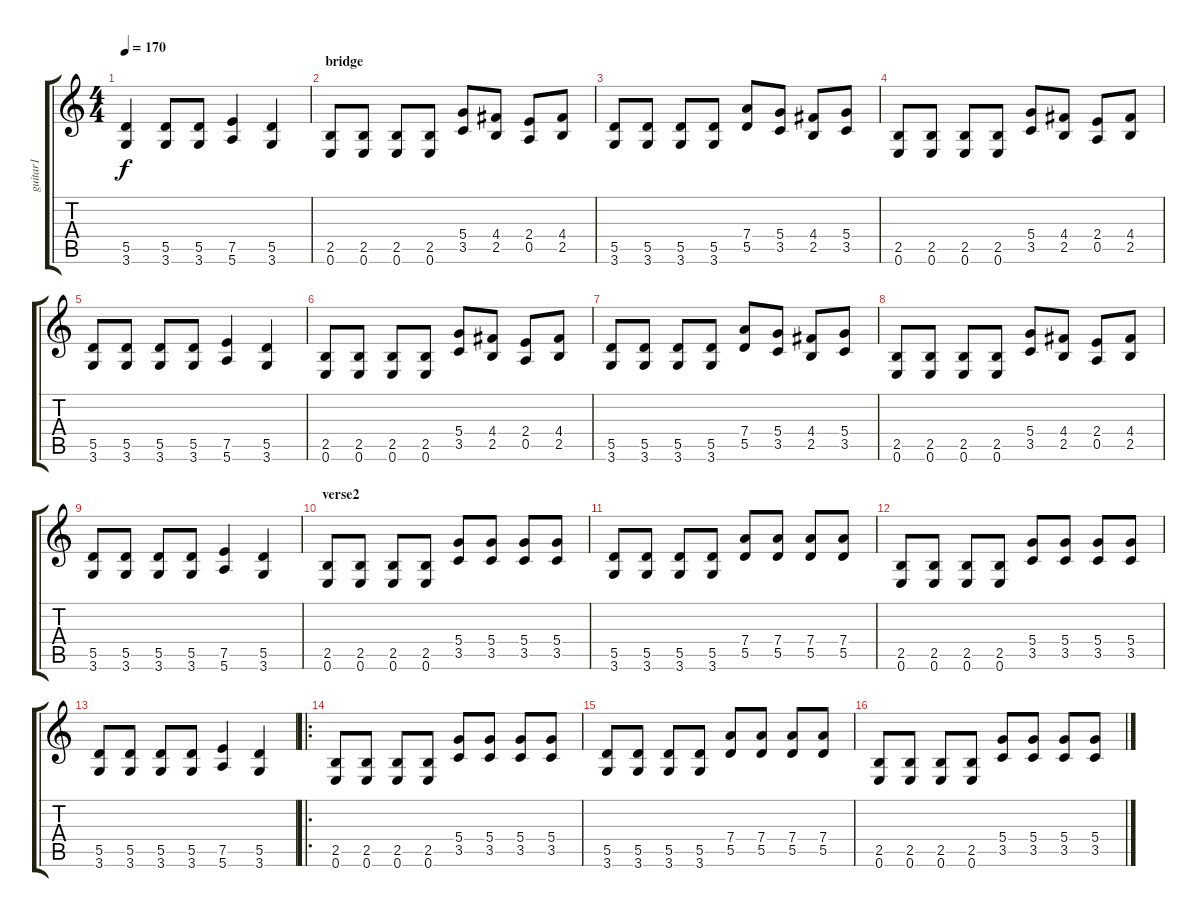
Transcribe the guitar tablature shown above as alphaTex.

\track ("guitar1" "guitar1") {instrument distortionguitar}
\staff {score tabs}
\tuning (E4 B3 G3 D3 A2 E2) {hide}
\ts (4 4)
\tempo 170
\clef g2
\ks c
(5.5 3.6).4{dy f} (5.5 3.6).8 (5.5 3.6).8 (7.5 5.6).4 (5.5 3.6).4 |
\section ("" "bridge")
(2.5 0.6).8 (2.5 0.6).8 (2.5 0.6).8 (2.5 0.6).8 (5.4 3.5).8 (4.4 2.5).8 (2.4 0.5).8 (4.4 2.5).8 |
(5.5 3.6).8 (5.5 3.6).8 (5.5 3.6).8 (5.5 3.6).8 (7.4 5.5).8 (5.4 3.5).8 (4.4 2.5).8 (5.4 3.5).8 |
(2.5 0.6).8 (2.5 0.6).8 (2.5 0.6).8 (2.5 0.6).8 (5.4 3.5).8 (4.4 2.5).8 (2.4 0.5).8 (4.4 2.5).8 |
(5.5 3.6).8 (5.5 3.6).8 (5.5 3.6).8 (5.5 3.6).8 (7.5 5.6).4 (5.5 3.6).4 |
(2.5 0.6).8 (2.5 0.6).8 (2.5 0.6).8 (2.5 0.6).8 (5.4 3.5).8 (4.4 2.5).8 (2.4 0.5).8 (4.4 2.5).8 |
(5.5 3.6).8 (5.5 3.6).8 (5.5 3.6).8 (5.5 3.6).8 (7.4 5.5).8 (5.4 3.5).8 (4.4 2.5).8 (5.4 3.5).8 |
(2.5 0.6).8 (2.5 0.6).8 (2.5 0.6).8 (2.5 0.6).8 (5.4 3.5).8 (4.4 2.5).8 (2.4 0.5).8 (4.4 2.5).8 |
(5.5 3.6).8 (5.5 3.6).8 (5.5 3.6).8 (5.5 3.6).8 (7.5 5.6).4 (5.5 3.6).4 |
\section ("" "verse2")
(2.5 0.6).8 (2.5 0.6).8 (2.5 0.6).8 (2.5 0.6).8 (5.4 3.5).8 (5.4 3.5).8 (5.4 3.5).8 (5.4 3.5).8 |
(5.5 3.6).8 (5.5 3.6).8 (5.5 3.6).8 (5.5 3.6).8 (7.4 5.5).8 (7.4 5.5).8 (7.4 5.5).8 (7.4 5.5).8 |
(2.5 0.6).8 (2.5 0.6).8 (2.5 0.6).8 (2.5 0.6).8 (5.4 3.5).8 (5.4 3.5).8 (5.4 3.5).8 (5.4 3.5).8 |
(5.5 3.6).8 (5.5 3.6).8 (5.5 3.6).8 (5.5 3.6).8 (7.5 5.6).4 (5.5 3.6).4 |
\ro
(2.5 0.6).8 (2.5 0.6).8 (2.5 0.6).8 (2.5 0.6).8 (5.4 3.5).8 (5.4 3.5).8 (5.4 3.5).8 (5.4 3.5).8 |
(5.5 3.6).8 (5.5 3.6).8 (5.5 3.6).8 (5.5 3.6).8 (7.4 5.5).8 (7.4 5.5).8 (7.4 5.5).8 (7.4 5.5).8 |
(2.5 0.6).8 (2.5 0.6).8 (2.5 0.6).8 (2.5 0.6).8 (5.4 3.5).8 (5.4 3.5).8 (5.4 3.5).8 (5.4 3.5).8
